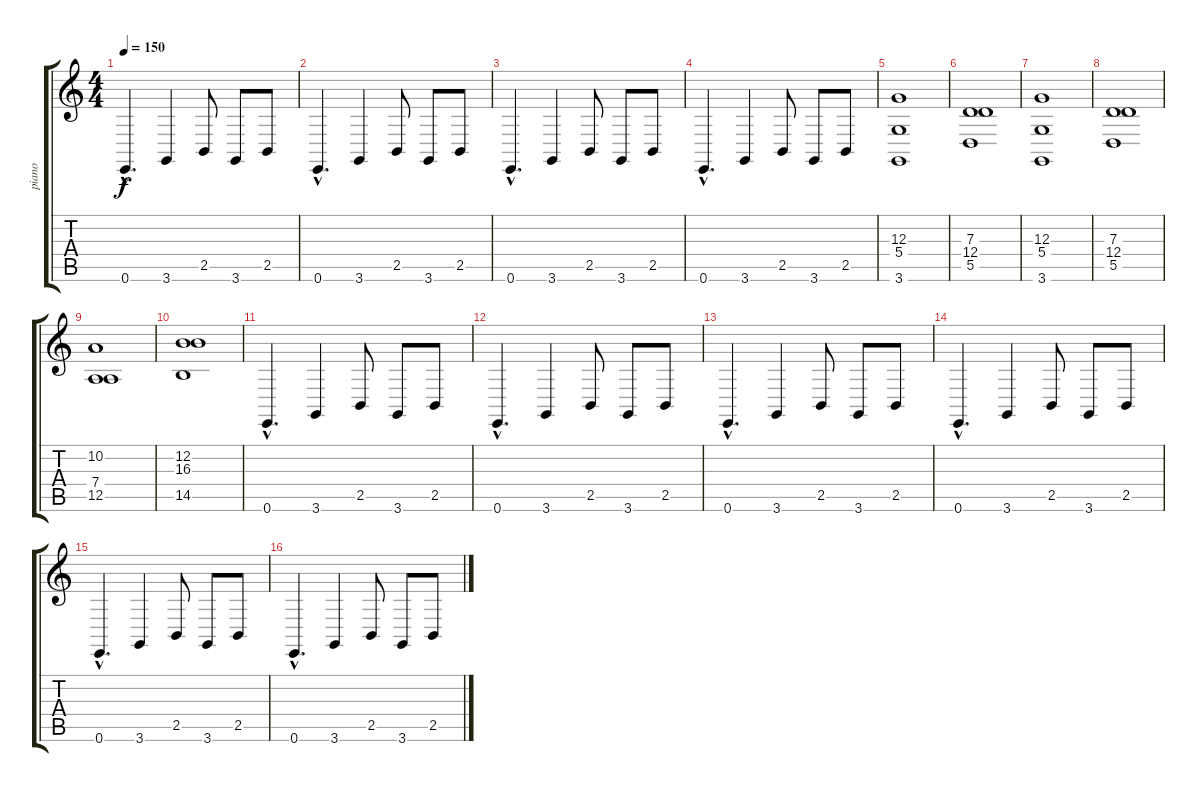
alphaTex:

\track ("piano" "piano") {instrument electricgrandpiano}
\staff {score tabs}
\tuning (E4 B3 G3 D3 A2 E2) {hide}
\ts (4 4)
\tempo 150
\clef g2
\ks c
0.6{hac}.4{d dy f} 3.6.4 2.5.8 3.6.8 2.5.8 |
0.6{hac}.4{d} 3.6.4 2.5.8 3.6.8 2.5.8 |
0.6{hac}.4{d} 3.6.4 2.5.8 3.6.8 2.5.8 |
0.6{hac}.4{d} 3.6.4 2.5.8 3.6.8 2.5.8 |
(12.3 5.4 3.6).1{volume 5 instrument drawbarorgan} |
(7.3 12.4 5.5).1 |
(12.3 5.4 3.6).1 |
(7.3 12.4 5.5).1 |
(10.2 7.4 12.5).1 |
(12.2 16.3 14.5).1 |
0.6{hac}.4{d volume 16 instrument electricgrandpiano} 3.6.4 2.5.8 3.6.8 2.5.8 |
0.6{hac}.4{d} 3.6.4 2.5.8 3.6.8 2.5.8 |
0.6{hac}.4{d} 3.6.4 2.5.8 3.6.8 2.5.8 |
0.6{hac}.4{d} 3.6.4 2.5.8 3.6.8 2.5.8 |
0.6{hac}.4{d} 3.6.4 2.5.8 3.6.8 2.5.8 |
0.6{hac}.4{d} 3.6.4 2.5.8 3.6.8 2.5.8
